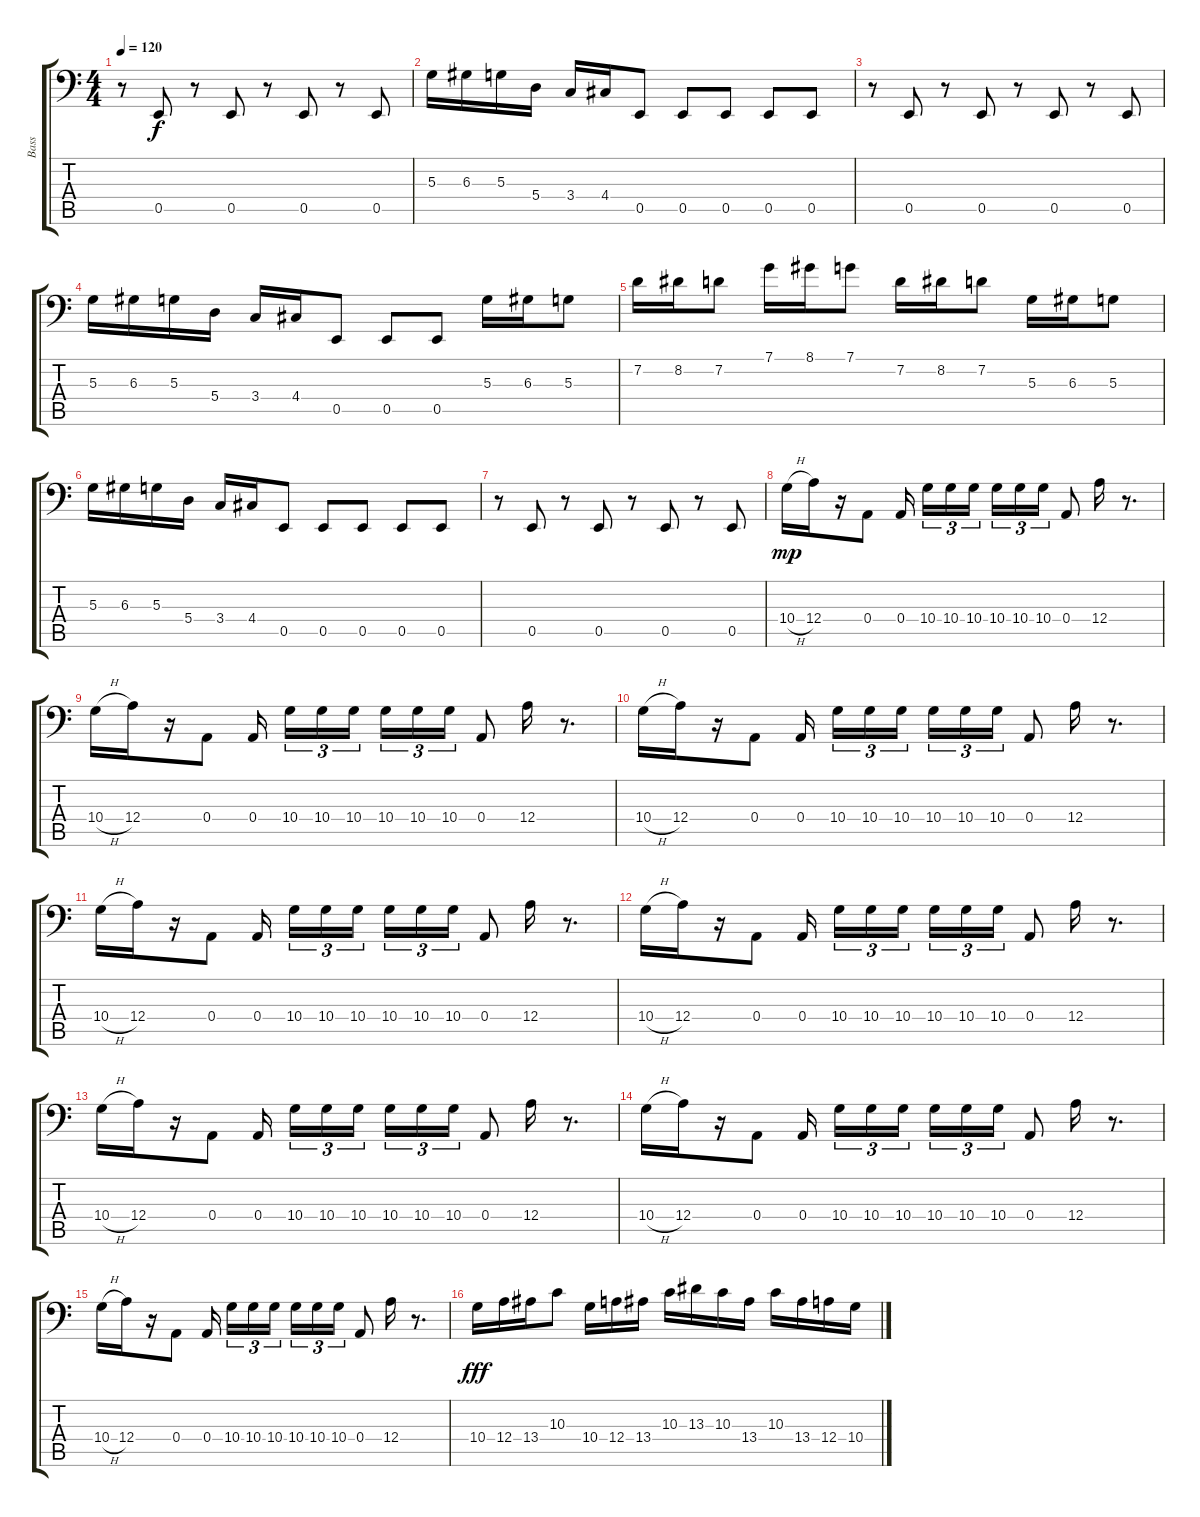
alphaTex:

\track ("Bass" "Bass") {instrument electricbassfinger}
\staff {score tabs}
\tuning (C3 G2 D2 A1 E1 B0) {hide}
\ts (4 4)
\tempo 120
\clef f4
\ks c
r.8{dy f} 0.5.8 r.8 0.5.8 r.8 0.5.8 r.8 0.5.8 |
5.3.16 6.3.16 5.3.16 5.4.16 3.4.16 4.4.16 0.5.8 0.5.8 0.5.8 0.5.8 0.5.8 |
r.8 0.5.8 r.8 0.5.8 r.8 0.5.8 r.8 0.5.8 |
5.3.16 6.3.16 5.3.16 5.4.16 3.4.16 4.4.16 0.5.8 0.5.8 0.5.8 5.3.16 6.3.16 5.3.8 |
7.2.16 8.2.16 7.2.8 7.1.16 8.1.16 7.1.8 7.2.16 8.2.16 7.2.8 5.3.16 6.3.16 5.3.8 |
5.3.16 6.3.16 5.3.16 5.4.16 3.4.16 4.4.16 0.5.8 0.5.8 0.5.8 0.5.8 0.5.8 |
r.8 0.5.8 r.8 0.5.8 r.8 0.5.8 r.8 0.5.8 |
10.4{h}.16{dy mp} 12.4.16 r.16 0.4.8 0.4.16{beam splitsecondary} 10.4.16{tu (3 2)} 10.4.16{tu (3 2)} 10.4.16{tu (3 2)} 10.4.16{tu (3 2)} 10.4.16{tu (3 2)} 10.4.16{tu (3 2)} 0.4.8 12.4.16 r.8{d} |
10.4{h}.16 12.4.16 r.16 0.4.8 0.4.16{beam splitsecondary} 10.4.16{tu (3 2)} 10.4.16{tu (3 2)} 10.4.16{tu (3 2)} 10.4.16{tu (3 2)} 10.4.16{tu (3 2)} 10.4.16{tu (3 2)} 0.4.8 12.4.16 r.8{d} |
10.4{h}.16 12.4.16 r.16 0.4.8 0.4.16{beam splitsecondary} 10.4.16{tu (3 2)} 10.4.16{tu (3 2)} 10.4.16{tu (3 2)} 10.4.16{tu (3 2)} 10.4.16{tu (3 2)} 10.4.16{tu (3 2)} 0.4.8 12.4.16 r.8{d} |
10.4{h}.16 12.4.16 r.16 0.4.8 0.4.16{beam splitsecondary} 10.4.16{tu (3 2)} 10.4.16{tu (3 2)} 10.4.16{tu (3 2)} 10.4.16{tu (3 2)} 10.4.16{tu (3 2)} 10.4.16{tu (3 2)} 0.4.8 12.4.16 r.8{d} |
10.4{h}.16 12.4.16 r.16 0.4.8 0.4.16{beam splitsecondary} 10.4.16{tu (3 2)} 10.4.16{tu (3 2)} 10.4.16{tu (3 2)} 10.4.16{tu (3 2)} 10.4.16{tu (3 2)} 10.4.16{tu (3 2)} 0.4.8 12.4.16 r.8{d} |
10.4{h}.16 12.4.16 r.16 0.4.8 0.4.16{beam splitsecondary} 10.4.16{tu (3 2)} 10.4.16{tu (3 2)} 10.4.16{tu (3 2)} 10.4.16{tu (3 2)} 10.4.16{tu (3 2)} 10.4.16{tu (3 2)} 0.4.8 12.4.16 r.8{d} |
10.4{h}.16 12.4.16 r.16 0.4.8 0.4.16{beam splitsecondary} 10.4.16{tu (3 2)} 10.4.16{tu (3 2)} 10.4.16{tu (3 2)} 10.4.16{tu (3 2)} 10.4.16{tu (3 2)} 10.4.16{tu (3 2)} 0.4.8 12.4.16 r.8{d} |
10.4{h}.16 12.4.16 r.16 0.4.8 0.4.16{beam splitsecondary} 10.4.16{tu (3 2)} 10.4.16{tu (3 2)} 10.4.16{tu (3 2)} 10.4.16{tu (3 2)} 10.4.16{tu (3 2)} 10.4.16{tu (3 2)} 0.4.8 12.4.16 r.8{d} |
10.4.16{dy fff} 12.4.16 13.4.16 10.3.8 10.4.16 12.4.16 13.4.16 10.3.16 13.3.16 10.3.16 13.4.16 10.3.16 13.4.16 12.4.16 10.4.16
